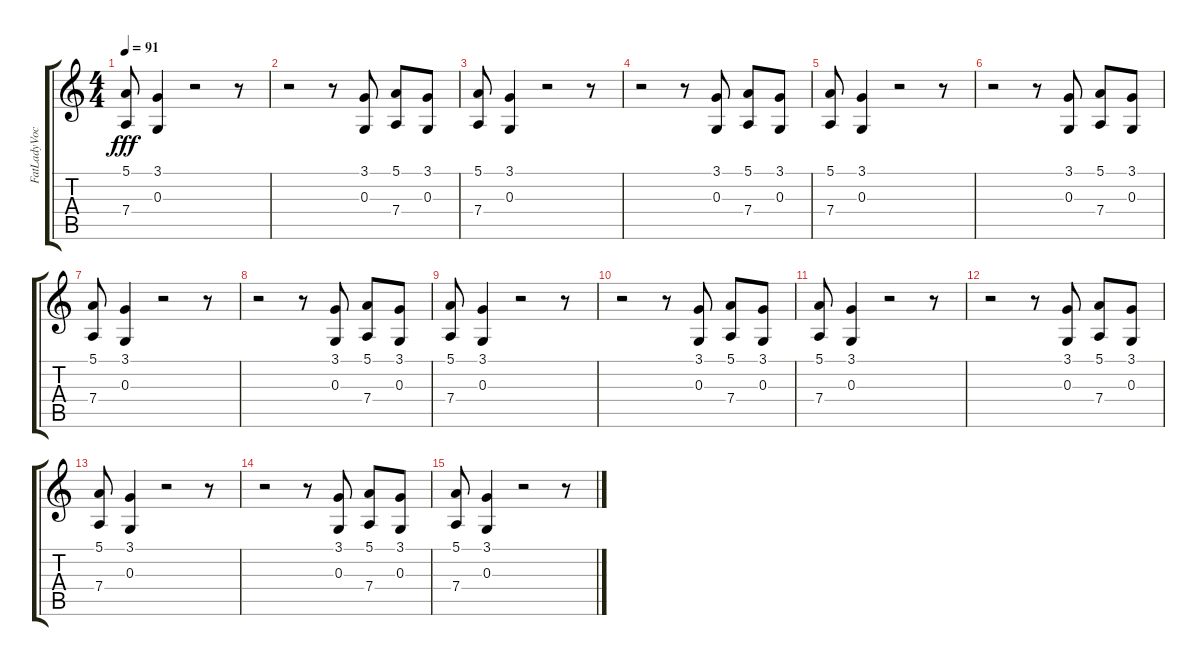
\track ("FatLadyVocal" "FatLadyVoc") {instrument choiraahs}
\staff {score tabs}
\tuning (E4 B3 G3 D3 A2 E2) {hide}
\ts (4 4)
\tempo 91
\clef g2
\ks c
(5.1 7.4).8{dy fff} (3.1 0.3).4 r.2 r.8 |
r.2 r.8 (3.1 0.3).8 (5.1 7.4).8 (3.1 0.3).8 |
(5.1 7.4).8 (3.1 0.3).4 r.2 r.8 |
r.2 r.8 (3.1 0.3).8 (5.1 7.4).8 (3.1 0.3).8 |
(5.1 7.4).8 (3.1 0.3).4 r.2 r.8 |
r.2 r.8 (3.1 0.3).8 (5.1 7.4).8 (3.1 0.3).8 |
(5.1 7.4).8 (3.1 0.3).4 r.2 r.8 |
r.2 r.8 (3.1 0.3).8 (5.1 7.4).8 (3.1 0.3).8 |
(5.1 7.4).8 (3.1 0.3).4 r.2 r.8 |
r.2 r.8 (3.1 0.3).8 (5.1 7.4).8 (3.1 0.3).8 |
(5.1 7.4).8 (3.1 0.3).4 r.2 r.8 |
r.2 r.8 (3.1 0.3).8 (5.1 7.4).8 (3.1 0.3).8 |
(5.1 7.4).8 (3.1 0.3).4 r.2 r.8 |
r.2 r.8 (3.1 0.3).8 (5.1 7.4).8 (3.1 0.3).8 |
(5.1 7.4).8 (3.1 0.3).4 r.2 r.8
